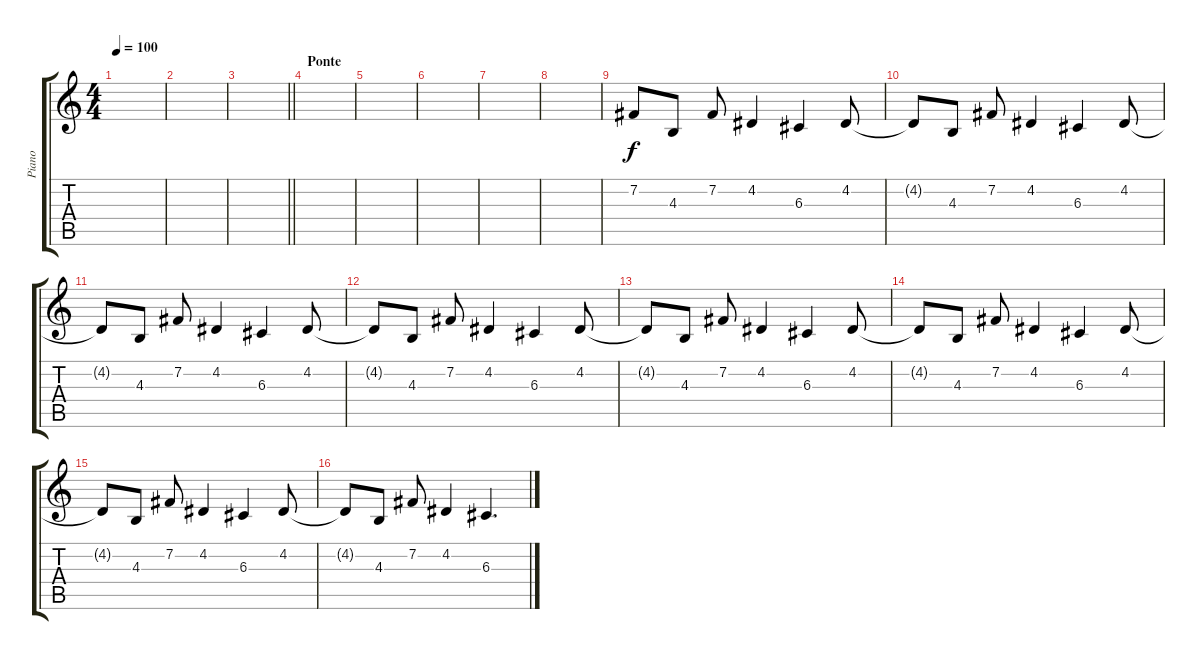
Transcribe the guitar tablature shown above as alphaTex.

\track ("Piano" "Piano") {instrument electricgrandpiano}
\staff {score tabs}
\tuning (E4 B3 G3 D3 A2 E2) {hide}
\ts (4 4)
\tempo 100
\clef g2
\ks c
|
|
\barLineRight lightlight
|
\section ("" "Ponte")
|
|
|
|
|
7.2.8 4.3.8 7.2.8 4.2.4 6.3.4 4.2.8 |
4.2{t}.8 4.3.8 7.2.8 4.2.4 6.3.4 4.2.8 |
4.2{t}.8 4.3.8 7.2.8 4.2.4 6.3.4 4.2.8 |
4.2{t}.8 4.3.8 7.2.8 4.2.4 6.3.4 4.2.8 |
4.2{t}.8 4.3.8 7.2.8 4.2.4 6.3.4 4.2.8 |
4.2{t}.8 4.3.8 7.2.8 4.2.4 6.3.4 4.2.8 |
4.2{t}.8 4.3.8 7.2.8 4.2.4 6.3.4 4.2.8 |
4.2{t}.8 4.3.8 7.2.8 4.2.4 6.3.4{d}
